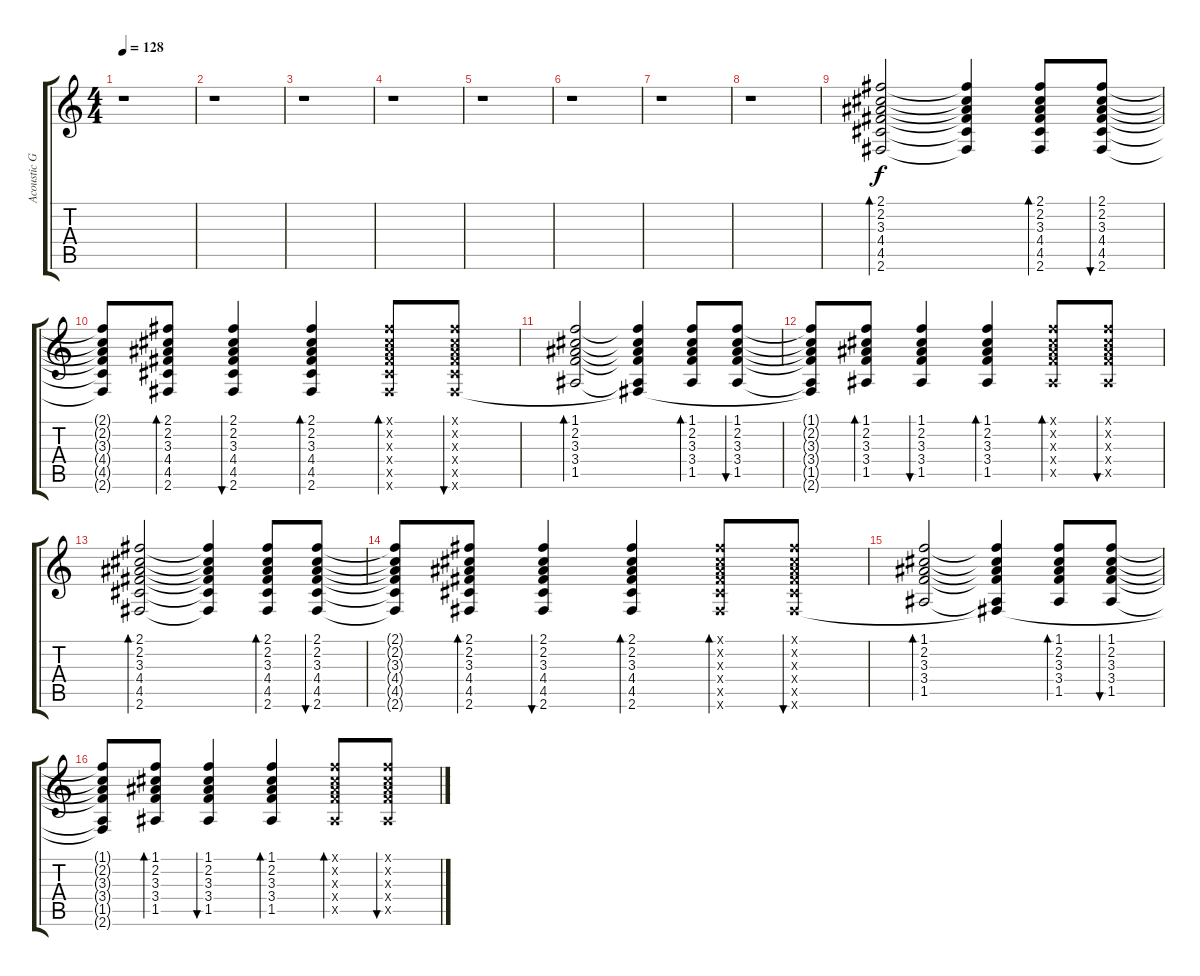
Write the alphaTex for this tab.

\track ("Acoustic Guitar 2" "Acoustic G") {instrument acousticguitarsteel}
\staff {score tabs}
\tuning (E4 B3 G3 D3 A2 E2) {hide}
\ts (4 4)
\tempo 128
\clef g2
\ks c
r.1{dy f} |
r.1 |
r.1 |
r.1 |
r.1 |
r.1 |
r.1 |
r.1 |
(2.1 2.2 3.3 4.4 4.5 2.6).2{bd 60} (2.1{t} 2.2{t} 3.3{t} 4.4{t} 4.5{t} 2.6{t}).4 (2.1 2.2 3.3 4.4 4.5 2.6).8{bd 60} (2.1 2.2 3.3 4.4 4.5 2.6).8{bu 60} |
(2.1{t} 2.2{t} 3.3{t} 4.4{t} 4.5{t} 2.6{t}).8 (2.1 2.2 3.3 4.4 4.5 2.6).8{bd 60} (2.1 2.2 3.3 4.4 4.5 2.6).4{bu 60} (2.1 2.2 3.3 4.4 4.5 2.6).4{bd 60} (2.1{x} 2.2{x} 3.3{x} 4.4{x} 4.5{x} 2.6{x}).8{bd 60} (2.1{x} 2.2{x} 3.3{x} 4.4{x} 4.5{x} 2.6{x}).8{bu 60} |
(1.1 2.2 3.3 3.4 1.5).2{bd 60} (1.1{t} 2.2{t} 3.3{t} 3.4{t} 1.5{t} 2.6{t}).4 (1.1 2.2 3.3 3.4 1.5).8{bd 60} (1.1 2.2 3.3 3.4 1.5).8{bu 60} |
(1.1{t} 2.2{t} 3.3{t} 3.4{t} 1.5{t} 2.6{t}).8 (1.1 2.2 3.3 3.4 1.5).8{bd 60} (1.1 2.2 3.3 3.4 1.5).4{bu 60} (1.1 2.2 3.3 3.4 1.5).4{bd 60} (1.1{x} 2.2{x} 3.3{x} 3.4{x} 1.5{x}).8{bd 60} (1.1{x} 2.2{x} 3.3{x} 3.4{x} 1.5{x}).8{bu 60} |
(2.1 2.2 3.3 4.4 4.5 2.6).2{bd 60} (2.1{t} 2.2{t} 3.3{t} 4.4{t} 4.5{t} 2.6{t}).4 (2.1 2.2 3.3 4.4 4.5 2.6).8{bd 60} (2.1 2.2 3.3 4.4 4.5 2.6).8{bu 60} |
(2.1{t} 2.2{t} 3.3{t} 4.4{t} 4.5{t} 2.6{t}).8 (2.1 2.2 3.3 4.4 4.5 2.6).8{bd 60} (2.1 2.2 3.3 4.4 4.5 2.6).4{bu 60} (2.1 2.2 3.3 4.4 4.5 2.6).4{bd 60} (2.1{x} 2.2{x} 3.3{x} 4.4{x} 4.5{x} 2.6{x}).8{bd 60} (2.1{x} 2.2{x} 3.3{x} 4.4{x} 4.5{x} 2.6{x}).8{bu 60} |
(1.1 2.2 3.3 3.4 1.5).2{bd 60} (1.1{t} 2.2{t} 3.3{t} 3.4{t} 1.5{t} 2.6{t}).4 (1.1 2.2 3.3 3.4 1.5).8{bd 60} (1.1 2.2 3.3 3.4 1.5).8{bu 60} |
(1.1{t} 2.2{t} 3.3{t} 3.4{t} 1.5{t} 2.6{t}).8 (1.1 2.2 3.3 3.4 1.5).8{bd 60} (1.1 2.2 3.3 3.4 1.5).4{bu 60} (1.1 2.2 3.3 3.4 1.5).4{bd 60} (1.1{x} 2.2{x} 3.3{x} 3.4{x} 1.5{x}).8{bd 60} (1.1{x} 2.2{x} 3.3{x} 3.4{x} 1.5{x}).8{bu 60}
